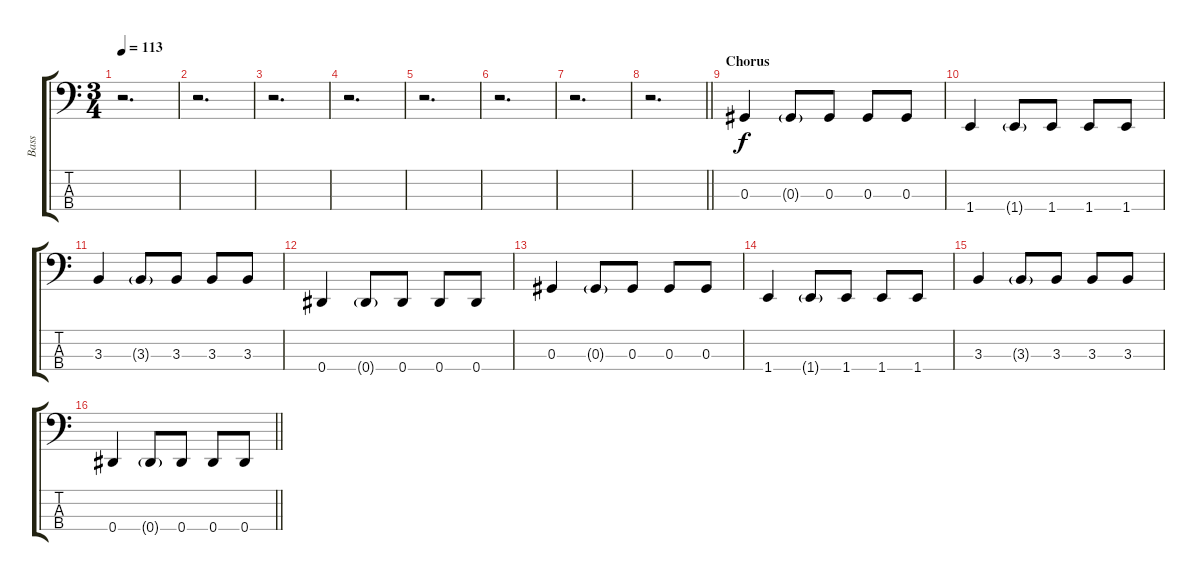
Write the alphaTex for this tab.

\track ("Bass" "Bass") {instrument electricbasspick}
\staff {score tabs}
\tuning (Gb2 Db2 Ab1 Eb1) {hide}
\ts (3 4)
\tempo 113
\clef f4
\ks c
r.2{d dy f} |
r.2{d} |
r.2{d} |
r.2{d} |
r.2{d} |
r.2{d} |
r.2{d} |
\barLineRight lightlight
r.2{d} |
\section ("" "Chorus")
0.3.4 0.3{g}.8 0.3.8 0.3.8 0.3.8 |
1.4.4 1.4{g}.8 1.4.8 1.4.8 1.4.8 |
3.3.4 3.3{g}.8 3.3.8 3.3.8 3.3.8 |
0.4.4 0.4{g}.8 0.4.8 0.4.8 0.4.8 |
0.3.4 0.3{g}.8 0.3.8 0.3.8 0.3.8 |
1.4.4 1.4{g}.8 1.4.8 1.4.8 1.4.8 |
3.3.4 3.3{g}.8 3.3.8 3.3.8 3.3.8 |
\barLineRight lightlight
0.4.4 0.4{g}.8 0.4.8 0.4.8 0.4.8
